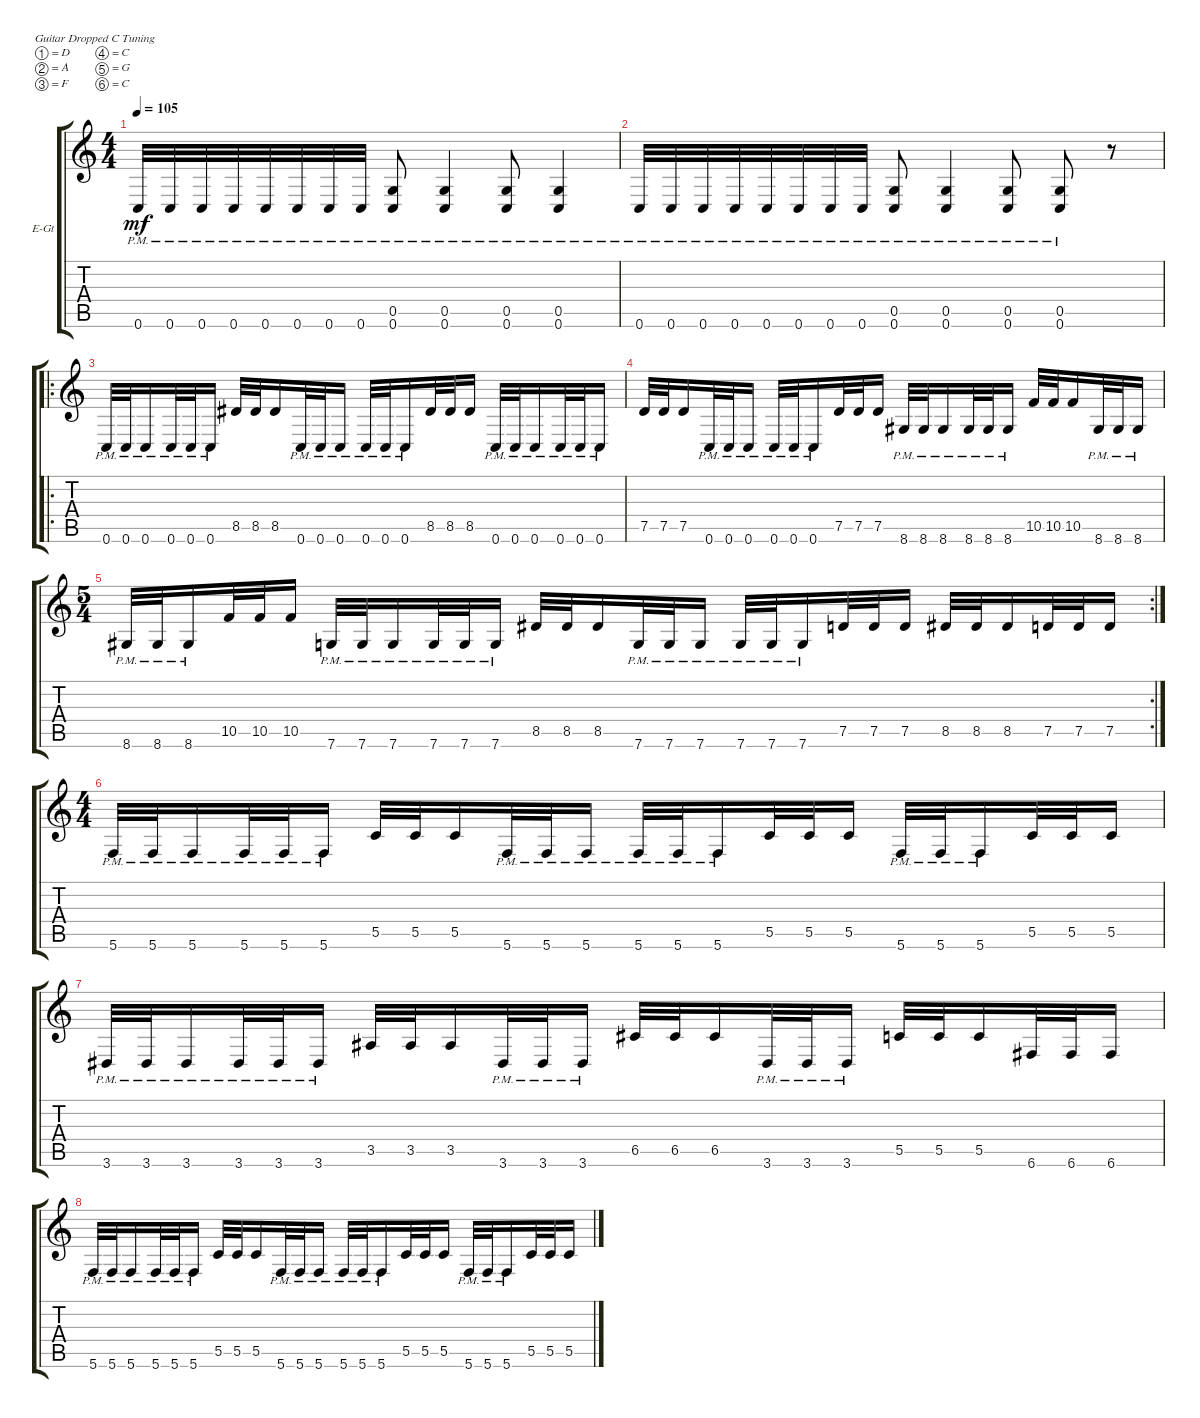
\defaultSystemsLayout 4
\bracketExtendMode groupsimilarinstruments
\firstSystemTrackNameOrientation horizontal
\otherSystemsTrackNameOrientation horizontal
\track ("Electric Guitar" "E-Gt") {instrument overdrivenguitar}
\staff {score tabs}
\tuning (D4 A3 F3 C3 G2 C2)
\ts (4 4)
\tempo 105
\clef g2
\ks c
0.6{pm}.32{dy mf} 0.6{pm}.32 0.6{pm}.32 0.6{pm}.32 0.6{pm}.32 0.6{pm}.32 0.6{pm}.32 0.6{pm}.32 (0.6{pm} 0.5{pm}).8 (0.6{pm} 0.5{pm}).4 (0.6{pm} 0.5{pm}).8 (0.6{pm} 0.5{pm}).4 |
0.6{pm}.32 0.6{pm}.32 0.6{pm}.32 0.6{pm}.32 0.6{pm}.32 0.6{pm}.32 0.6{pm}.32 0.6{pm}.32 (0.6{pm} 0.5{pm}).8 (0.6{pm} 0.5{pm}).4 (0.6{pm} 0.5{pm}).8 (0.6{pm} 0.5{pm}).8 r.8 |
\ro
0.6{pm}.32 0.6{pm}.32 0.6{pm}.16 0.6{pm}.32 0.6{pm}.32 0.6{pm}.16 8.5.32 8.5.32 8.5.16 0.6{pm}.32 0.6{pm}.32 0.6{pm}.16 0.6{pm}.32 0.6{pm}.32 0.6{pm}.16 8.5.32 8.5.32 8.5.16 0.6{pm}.32 0.6{pm}.32 0.6{pm}.16 0.6{pm}.32 0.6{pm}.32 0.6{pm}.16 |
7.5.32 7.5.32 7.5.16 0.6{pm}.32 0.6{pm}.32 0.6{pm}.16 0.6{pm}.32 0.6{pm}.32 0.6{pm}.16 7.5.32 7.5.32 7.5.16 8.6{pm}.32 8.6{pm}.32 8.6{pm}.16 8.6{pm}.32 8.6{pm}.32 8.6{pm}.16 10.5.32 10.5.32 10.5.16 8.6{pm}.32 8.6{pm}.32 8.6{pm}.16 |
\rc 2
\ts (5 4)
8.6{pm}.32 8.6{pm}.32 8.6{pm}.16 10.5.32 10.5.32 10.5.16 7.6{pm}.32 7.6{pm}.32 7.6{pm}.16 7.6{pm}.32 7.6{pm}.32 7.6{pm}.16 8.5.32 8.5.32 8.5.16 7.6{pm}.32 7.6{pm}.32 7.6{pm}.16 7.6{pm}.32 7.6{pm}.32 7.6{pm}.16 7.5.32 7.5.32 7.5.16 8.5.32 8.5.32 8.5.16 7.5.32 7.5.32 7.5.16 |
\ts (4 4)
5.6{pm}.32 5.6{pm}.32 5.6{pm}.16 5.6{pm}.32 5.6{pm}.32 5.6{pm}.16 5.5.32 5.5.32 5.5.16 5.6{pm}.32 5.6{pm}.32 5.6{pm}.16 5.6{pm}.32 5.6{pm}.32 5.6{pm}.16 5.5.32 5.5.32 5.5.16 5.6{pm}.32 5.6{pm}.32 5.6{pm}.16 5.5.32 5.5.32 5.5.16 |
3.6{pm}.32 3.6{pm}.32 3.6{pm}.16 3.6{pm}.32 3.6{pm}.32 3.6{pm}.16 3.5.32 3.5.32 3.5.16 3.6{pm}.32 3.6{pm}.32 3.6{pm}.16 6.5.32 6.5.32 6.5.16 3.6{pm}.32 3.6{pm}.32 3.6{pm}.16 5.5.32 5.5.32 5.5.16 6.6.32 6.6.32 6.6.16 |
5.6{pm}.32 5.6{pm}.32 5.6{pm}.16 5.6{pm}.32 5.6{pm}.32 5.6{pm}.16 5.5.32 5.5.32 5.5.16 5.6{pm}.32 5.6{pm}.32 5.6{pm}.16 5.6{pm}.32 5.6{pm}.32 5.6{pm}.16 5.5.32 5.5.32 5.5.16 5.6{pm}.32 5.6{pm}.32 5.6{pm}.16 5.5.32 5.5.32 5.5.16
